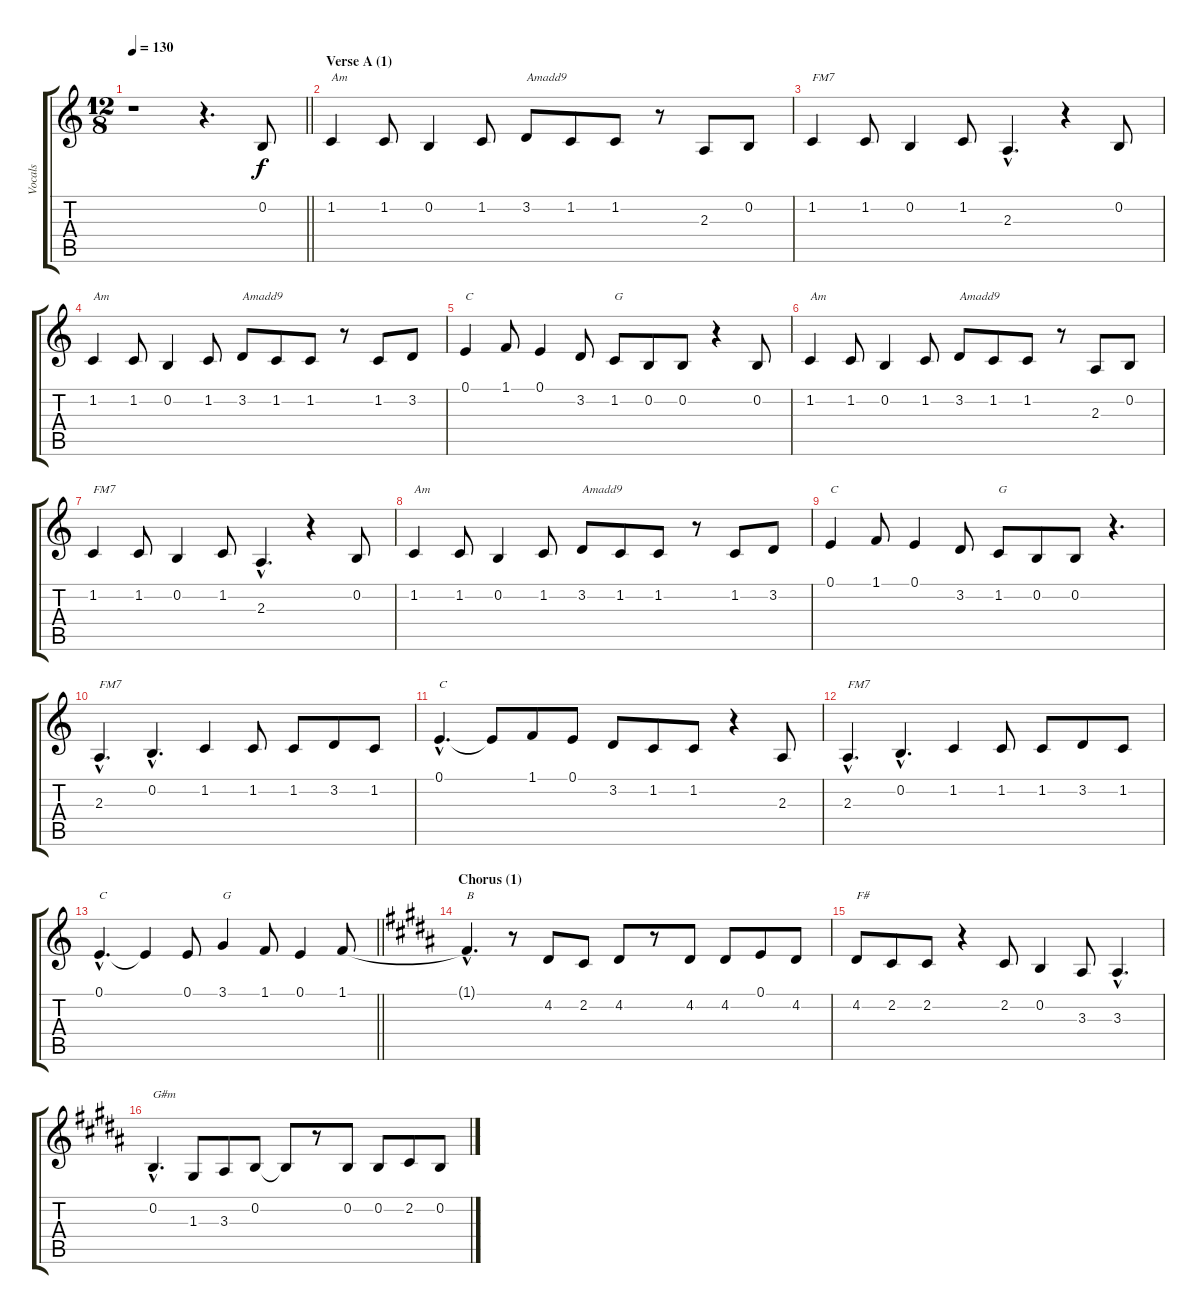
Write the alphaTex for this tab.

\track ("Vocals" "Vocals") {instrument sopranosax}
\staff {score tabs}
\tuning (E4 B3 G3 D3 A2 E2) {hide}
\ts (12 8)
\tempo 130
\clef g2
\barLineRight lightlight
\ks c
r.1{dy f instrument sopranosax} r.4{d} 0.2.8 |
\section ("" "Verse A (1)")
1.2.4{txt "Am"} 1.2.8 0.2.4 1.2.8 3.2.8{txt "Amadd9"} 1.2.8 1.2.8 r.8 2.3.8 0.2.8 |
1.2.4{txt "FM7"} 1.2.8 0.2.4 1.2.8 2.3{hac}.4{d} r.4 0.2.8 |
1.2.4{txt "Am"} 1.2.8 0.2.4 1.2.8 3.2.8{txt "Amadd9"} 1.2.8 1.2.8 r.8 1.2.8 3.2.8 |
0.1.4{txt "C"} 1.1.8 0.1.4 3.2.8 1.2.8{txt "G"} 0.2.8 0.2.8 r.4 0.2.8 |
1.2.4{txt "Am"} 1.2.8 0.2.4 1.2.8 3.2.8{txt "Amadd9"} 1.2.8 1.2.8 r.8 2.3.8 0.2.8 |
1.2.4{txt "FM7"} 1.2.8 0.2.4 1.2.8 2.3{hac}.4{d} r.4 0.2.8 |
1.2.4{txt "Am"} 1.2.8 0.2.4 1.2.8 3.2.8{txt "Amadd9"} 1.2.8 1.2.8 r.8 1.2.8 3.2.8 |
0.1.4{txt "C"} 1.1.8 0.1.4 3.2.8 1.2.8{txt "G"} 0.2.8 0.2.8 r.4{d} |
2.3{hac}.4{d txt "FM7"} 0.2{hac}.4{d} 1.2.4 1.2.8 1.2.8 3.2.8 1.2.8 |
0.1{hac}.4{d txt "C"} 0.1{t}.8 1.1.8 0.1.8 3.2.8 1.2.8 1.2.8 r.4 2.3.8 |
2.3{hac}.4{d txt "FM7"} 0.2{hac}.4{d} 1.2.4 1.2.8 1.2.8 3.2.8 1.2.8 |
\barLineRight lightlight
0.1{hac}.4{d txt "C"} 0.1{t}.4 0.1.8 3.1.4{txt "G"} 1.1.8 0.1.4 1.1.8 |
\section ("" "Chorus (1)")
\ks b
1.1{hac t}.4{d txt "B"} r.8 4.2.8 2.2.8 4.2.8 r.8 4.2.8 4.2.8 0.1.8 4.2.8 |
4.2.8{txt "F#"} 2.2.8 2.2.8 r.4 2.2.8 0.2.4 3.3.8 3.3{hac}.4{d} |
0.2{hac}.4{d txt "G#m"} 1.3.8 3.3.8 0.2.8 0.2{t}.8 r.8 0.2.8 0.2.8 2.2.8 0.2.8
